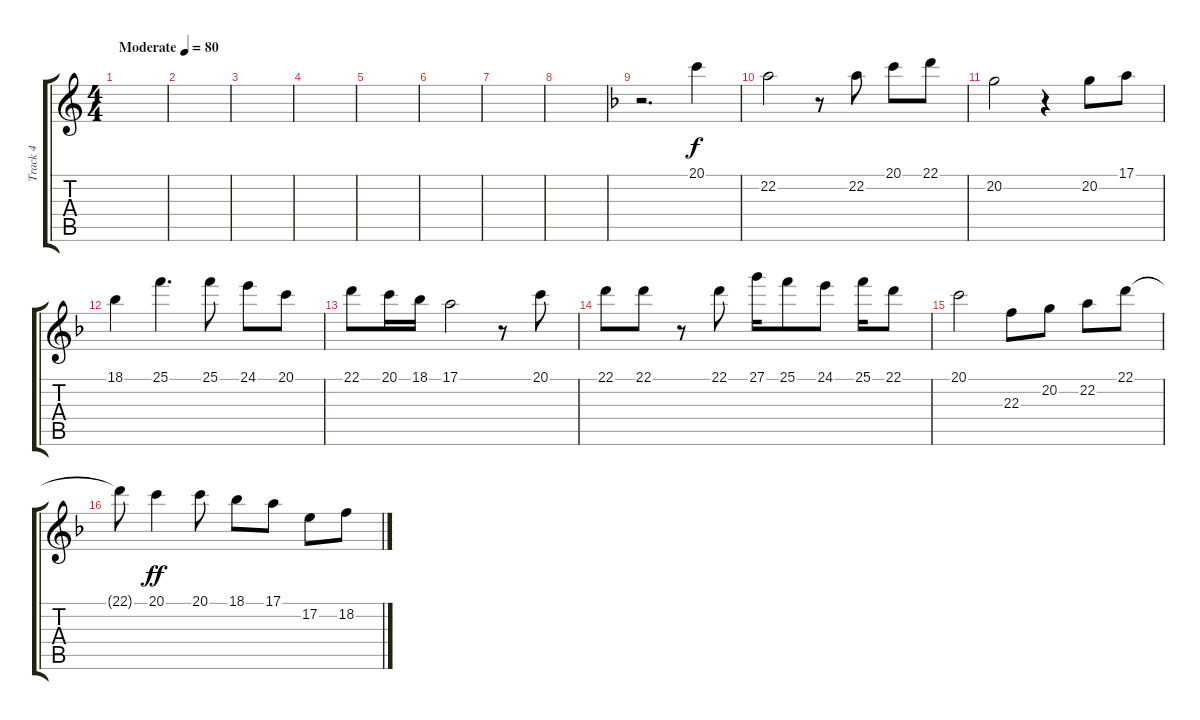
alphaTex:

\track ("Track 4" "Track 4") {instrument whistle}
\staff {score tabs}
\tuning (E4 B3 G3 D3 A2 E2) {hide}
\ts (4 4)
\tempo (80 "Moderate")
\clef g2
\ks c
|
|
|
|
|
|
|
|
\ks f
r.2{d} 20.1.4 |
22.2.2 r.8 22.2.8 20.1.8 22.1.8 |
20.2.2 r.4 20.2.8 17.1.8 |
18.1.4 25.1.4{d} 25.1.8 24.1.8 20.1.8 |
22.1.8 20.1.16 18.1.16 17.1.2 r.8 20.1.8 |
22.1.8 22.1.8 r.8 22.1.8 27.1.16 25.1.8 24.1.8 25.1.16 22.1.8 |
20.1.2 22.3.8 20.2.8 22.2.8 22.1.8 |
22.1{t}.8{dy f} 20.1.4{dy ff} 20.1.8 18.1.8 17.1.8 17.2.8 18.2.8
